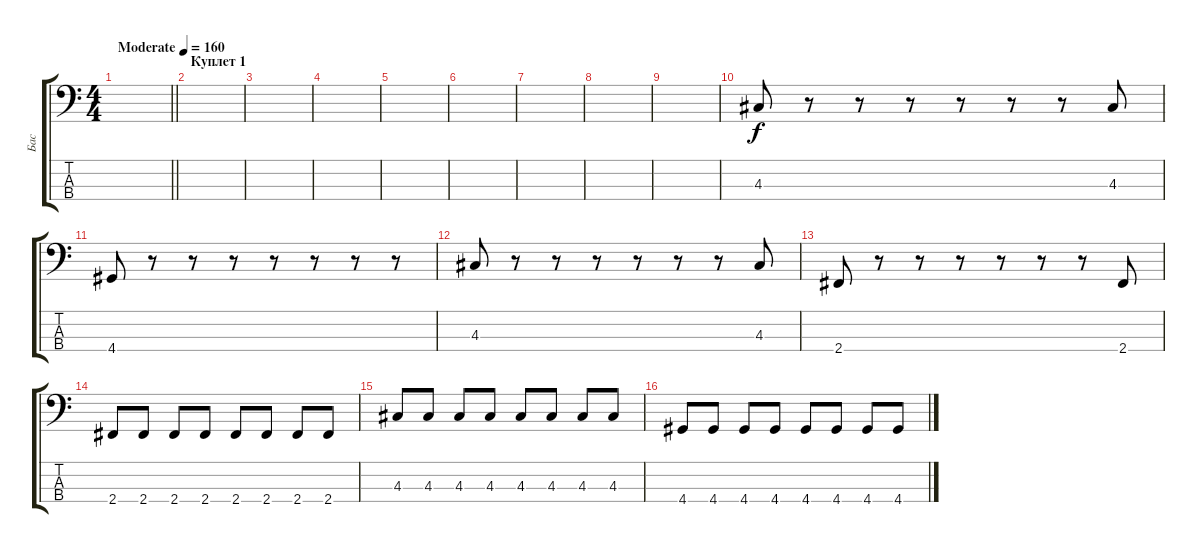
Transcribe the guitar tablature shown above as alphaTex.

\track ("Бас" "Бас") {instrument electricbassfinger}
\staff {score tabs}
\tuning (G2 D2 A1 E1) {hide}
\ts (4 4)
\tempo (160 "Moderate")
\clef f4
\barLineRight lightlight
\ks c
|
\section ("" "Куплет 1")
|
|
|
|
|
|
|
|
4.3.8 r.8 r.8 r.8 r.8 r.8 r.8 4.3.8 |
4.4.8 r.8 r.8 r.8 r.8 r.8 r.8 r.8 |
4.3.8 r.8 r.8 r.8 r.8 r.8 r.8 4.3.8 |
2.4.8 r.8 r.8 r.8 r.8 r.8 r.8 2.4.8 |
2.4.8 2.4.8 2.4.8 2.4.8 2.4.8 2.4.8 2.4.8 2.4.8 |
4.3.8 4.3.8 4.3.8 4.3.8 4.3.8 4.3.8 4.3.8 4.3.8 |
4.4.8 4.4.8 4.4.8 4.4.8 4.4.8 4.4.8 4.4.8 4.4.8
